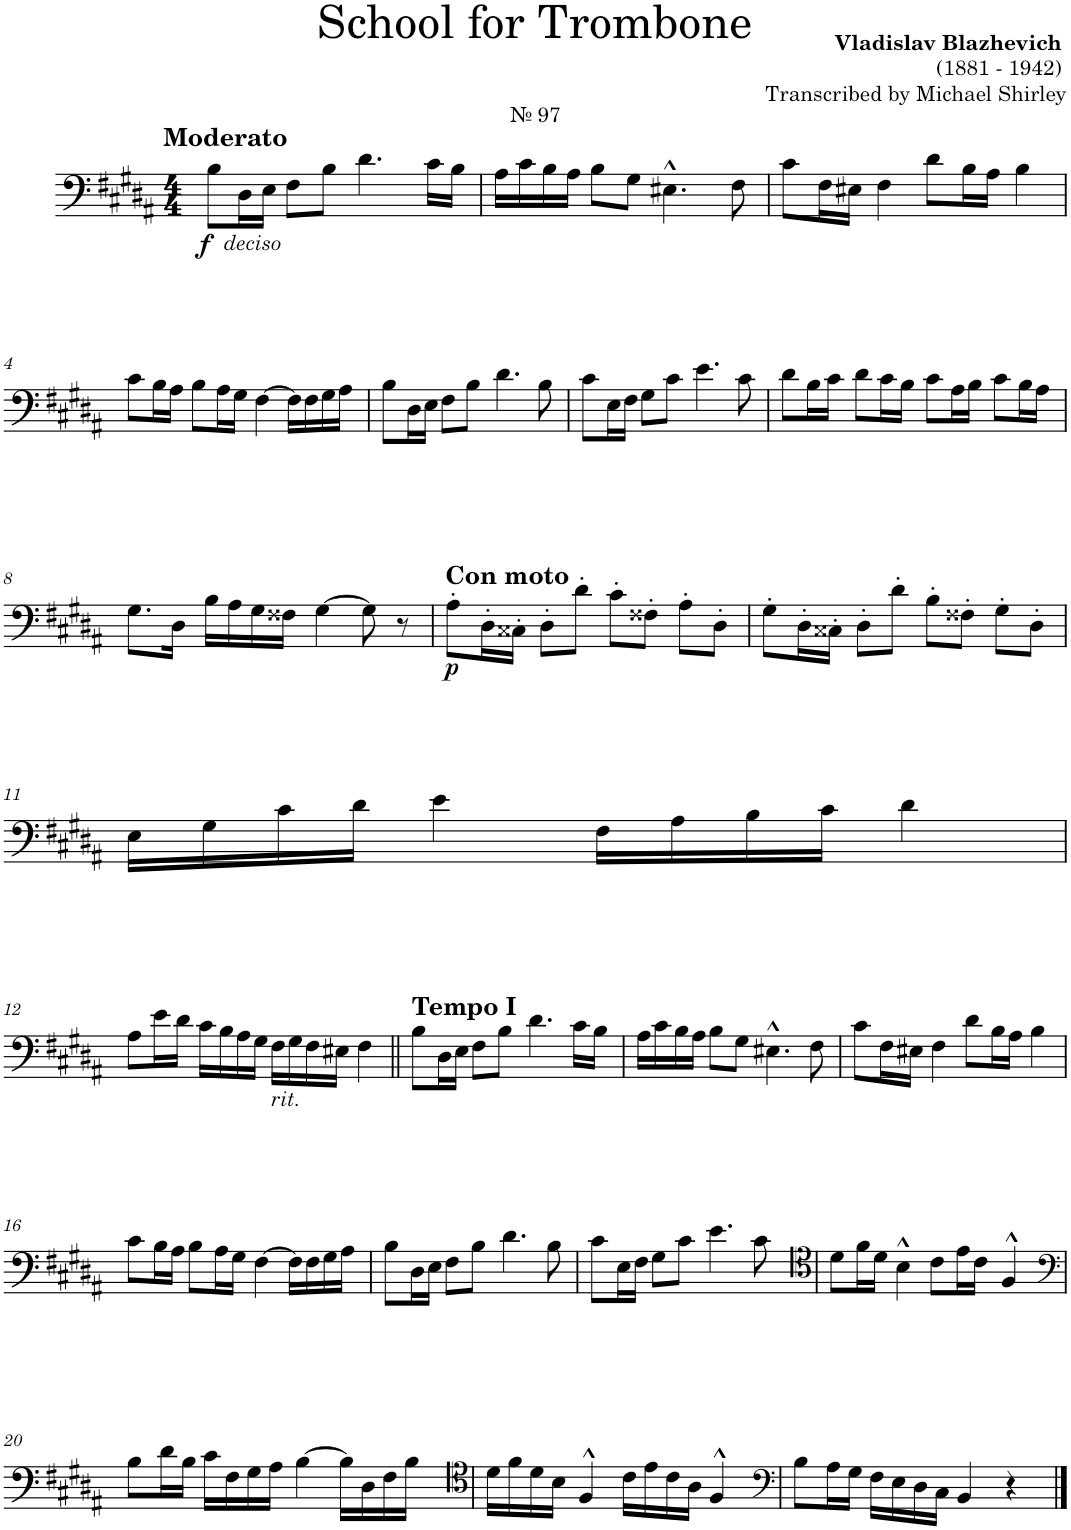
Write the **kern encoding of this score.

**kern	**dynam
*part1	*part1
*staff1	*staff1
*I"Trombone	*
*I'Tbn.	*
*clefF4	*
*k[f#c#g#d#a#]	*
*M4/4	*
=1	=1
!LO:TX:a:t=№ 97	!
!LO:TX:a:B:t=Moderato	!
!	!LO:DY:b
8B\L	f
!LO:TX:b:i:t=deciso	!
16D#\L	.
16E\JJ	.
8F#\L	.
8B\J	.
4.d#\	.
16c#\LL	.
16B\JJ	.
=2	=2
16A#\LL	.
16c#\	.
16B\	.
16A#\JJ	.
8B\L	.
8G#\J	.
4.E#X^^\	.
8F#\	.
=3	=3
8c#\L	.
16F#\L	.
16E#X\JJ	.
4F#\	.
8d#\L	.
16B\L	.
16A#\JJ	.
4B\	.
!!LO:LB:g=z
=4	=4
8c#\L	.
16B\L	.
16A#\JJ	.
8B\L	.
16A#\L	.
16G#\JJ	.
[4F#\	.
16F#\LL]	.
16F#\	.
16G#\	.
16A#\JJ	.
=5	=5
8B\L	.
16D#\L	.
16E\JJ	.
8F#\L	.
8B\J	.
4.d#\	.
8B\	.
=6	=6
8c#\L	.
16E\L	.
16F#\JJ	.
8G#\L	.
8c#\J	.
4.e\	.
8c#\	.
=7	=7
8d#\L	.
16B\L	.
16c#\JJ	.
8d#\L	.
16c#\L	.
16B\JJ	.
8c#\L	.
16A#\L	.
16B\JJ	.
8c#\L	.
16B\L	.
16A#\JJ	.
!!LO:LB:g=z
=8	=8
8.G#\L	.
16D#\Jk	.
16B\LL	.
16A#\	.
16G#\	.
16F##X\JJ	.
[4G#\	.
8G#\]	.
8r	.
=9	=9
!LO:TX:a:B:t=Con moto	!
!	!LO:DY:b
8A#'\L	p
16D#'\L	.
16C##X'\JJ	.
8D#'\L	.
8d#'\J	.
8c#'\L	.
8F##X'\J	.
8A#'\L	.
8D#'\J	.
=10	=10
8G#'\L	.
16D#'\L	.
16C##X'\JJ	.
8D#'\L	.
8d#'\J	.
8B'\L	.
8F##X'\J	.
8G#'\L	.
8D#'\J	.
!!LO:LB:g=z
=11	=11
16E\LL	.
16G#\	.
16c#\	.
16d#\JJ	.
4e\	.
16F#\LL	.
16A#\	.
16B\	.
16c#\JJ	.
4d#\	.
!!LO:LB:g=z
=12	=12
8A#\L	.
16e\L	.
16d#\JJ	.
16c#\LL	.
16B\	.
16A#\	.
16G#\JJ	.
!LO:TX:b:i:t=rit.	!
16F#\LL	.
16G#\	.
16F#\	.
16E#X\JJ	.
4F#\	.
=13||	=13||
!LO:TX:a:B:t=Tempo I	!
8B\L	.
16D#\L	.
16E\JJ	.
8F#\L	.
8B\J	.
4.d#\	.
16c#\LL	.
16B\JJ	.
=14	=14
16A#\LL	.
16c#\	.
16B\	.
16A#\JJ	.
8B\L	.
8G#\J	.
4.E#X^^\	.
8F#\	.
=15	=15
8c#\L	.
16F#\L	.
16E#X\JJ	.
4F#\	.
8d#\L	.
16B\L	.
16A#\JJ	.
4B\	.
!!LO:LB:g=z
=16	=16
8c#\L	.
16B\L	.
16A#\JJ	.
8B\L	.
16A#\L	.
16G#\JJ	.
[4F#\	.
16F#\LL]	.
16F#\	.
16G#\	.
16A#\JJ	.
=17	=17
8B\L	.
16D#\L	.
16E\JJ	.
8F#\L	.
8B\J	.
4.d#\	.
8B\	.
=18	=18
8c#\L	.
16E\L	.
16F#\JJ	.
8G#\L	.
8c#\J	.
4.e\	.
8c#\	.
=19	=19
*clefC4	*
8d#\L	.
16f#\L	.
16d#\JJ	.
4B^^\	.
8c#\L	.
16e\L	.
16c#\JJ	.
4F#^^/	.
!!LO:LB:g=z
=20	=20
*clefF4	*
8B\L	.
16d#\L	.
16B\JJ	.
16c#\LL	.
16F#\	.
16G#\	.
16A#\JJ	.
[4B\	.
16B\LL]	.
16D#\	.
16F#\	.
16B\JJ	.
=21	=21
*clefC4	*
16d#\LL	.
16f#\	.
16d#\	.
16B\JJ	.
4F#^^/	.
16c#\LL	.
16e\	.
16c#\	.
16A#\JJ	.
4F#^^/	.
=22	=22
*clefF4	*
8B\L	.
16A#\L	.
16G#\JJ	.
16F#\LL	.
16E\	.
16D#\	.
16C#\JJ	.
4BB/	.
4r	.
==	==
*-	*-
